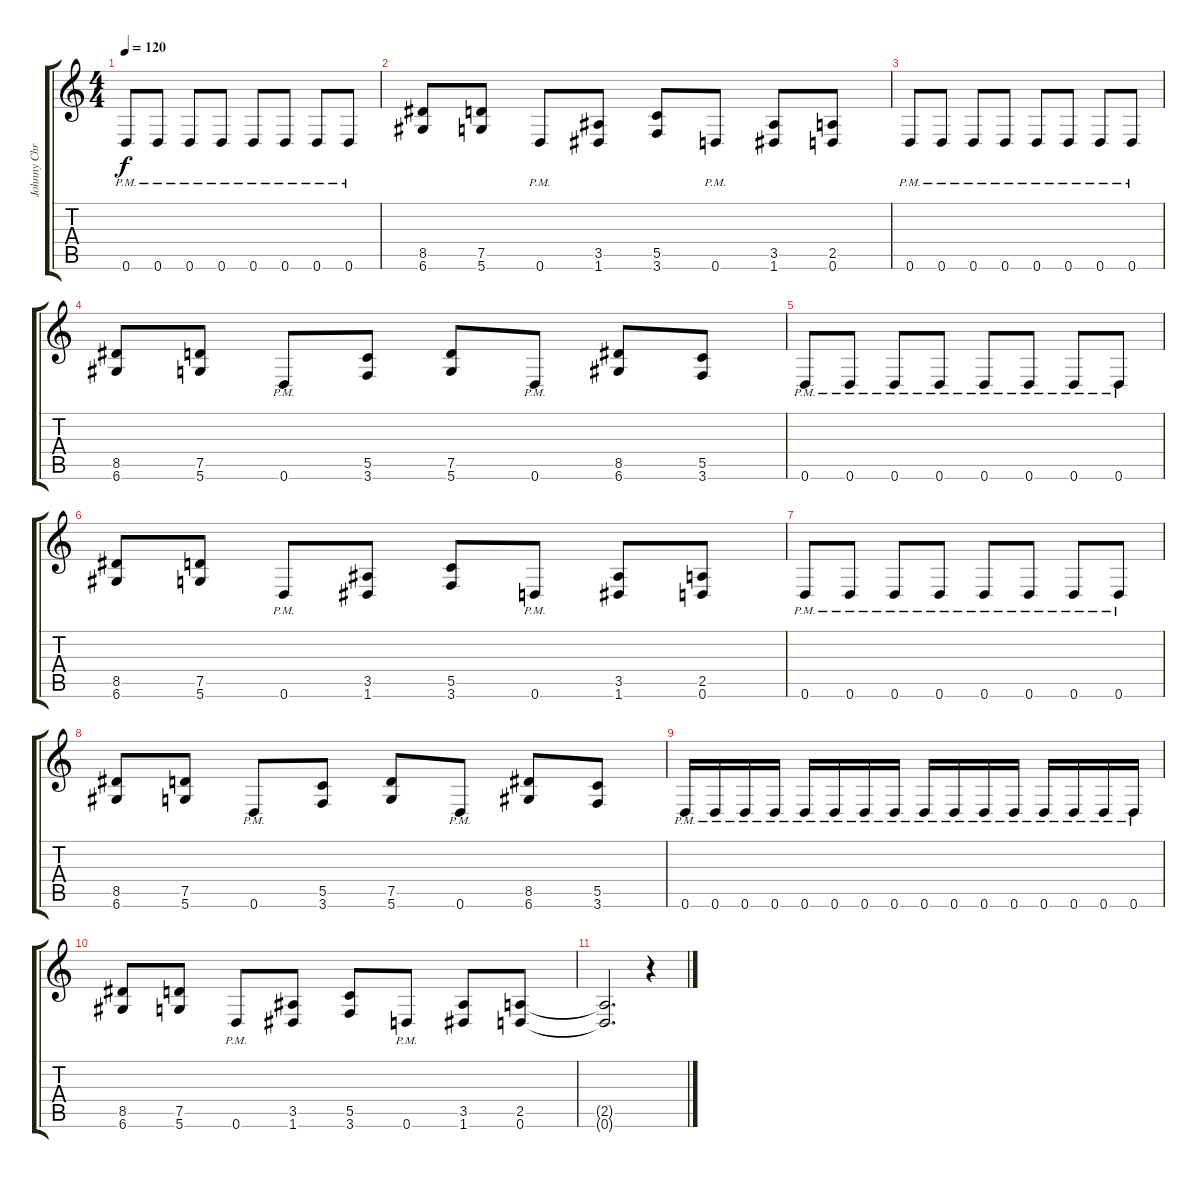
\track ("Johnny Chromatic - Guitar" "Johnny Chr") {instrument overdrivenguitar}
\staff {score tabs}
\tuning (D4 A3 F3 C3 G2 D2) {hide}
\ts (4 4)
\tempo 120
\clef g2
\ks c
0.6{pm}.8{dy f} 0.6{pm}.8 0.6{pm}.8 0.6{pm}.8 0.6{pm}.8 0.6{pm}.8 0.6{pm}.8 0.6{pm}.8 |
(8.5 6.6).8 (7.5 5.6).8 0.6{pm}.8 (3.5 1.6).8 (5.5 3.6).8 0.6{pm}.8 (3.5 1.6).8 (2.5 0.6).8 |
0.6{pm}.8 0.6{pm}.8 0.6{pm}.8 0.6{pm}.8 0.6{pm}.8 0.6{pm}.8 0.6{pm}.8 0.6{pm}.8 |
(8.5 6.6).8 (7.5 5.6).8 0.6{pm}.8 (5.5 3.6).8 (7.5 5.6).8 0.6{pm}.8 (8.5 6.6).8 (5.5 3.6).8 |
0.6{pm}.8 0.6{pm}.8 0.6{pm}.8 0.6{pm}.8 0.6{pm}.8 0.6{pm}.8 0.6{pm}.8 0.6{pm}.8 |
(8.5 6.6).8 (7.5 5.6).8 0.6{pm}.8 (3.5 1.6).8 (5.5 3.6).8 0.6{pm}.8 (3.5 1.6).8 (2.5 0.6).8 |
0.6{pm}.8 0.6{pm}.8 0.6{pm}.8 0.6{pm}.8 0.6{pm}.8 0.6{pm}.8 0.6{pm}.8 0.6{pm}.8 |
(8.5 6.6).8 (7.5 5.6).8 0.6{pm}.8 (5.5 3.6).8 (7.5 5.6).8 0.6{pm}.8 (8.5 6.6).8 (5.5 3.6).8 |
0.6{pm}.16 0.6{pm}.16 0.6{pm}.16 0.6{pm}.16 0.6{pm}.16 0.6{pm}.16 0.6{pm}.16 0.6{pm}.16 0.6{pm}.16 0.6{pm}.16 0.6{pm}.16 0.6{pm}.16 0.6{pm}.16 0.6{pm}.16 0.6{pm}.16 0.6{pm}.16 |
(8.5 6.6).8 (7.5 5.6).8 0.6{pm}.8 (3.5 1.6).8 (5.5 3.6).8 0.6{pm}.8 (3.5 1.6).8 (2.5 0.6).8 |
(2.5{t} 0.6{t}).2{d} r.4
